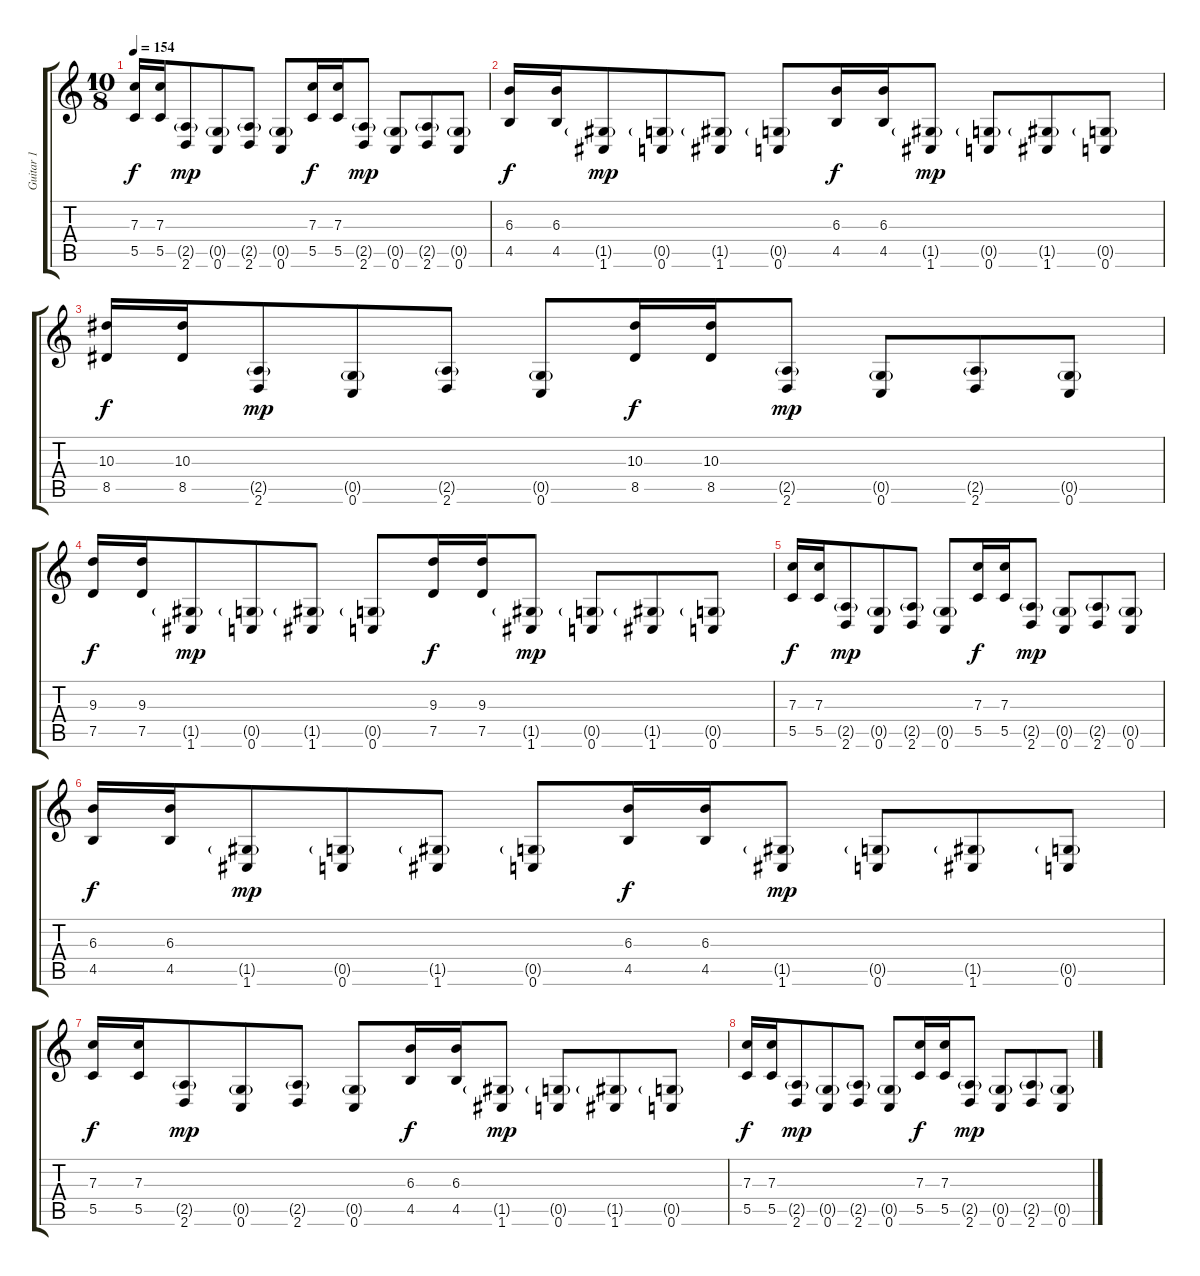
\track ("Guitar 1" "Guitar 1") {instrument overdrivenguitar}
\staff {score tabs}
\tuning (D4 A3 F3 C3 G2 C2) {hide}
\ts (10 8)
\tempo 154
\clef g2
\ks c
(7.3 5.5).16{dy f instrument overdrivenguitar} (7.3 5.5).16 (2.5{g} 2.6).8{dy mp} (0.5{g} 0.6).8 (2.5{g} 2.6).8 (0.5{g} 0.6).8 (7.3 5.5).16{dy f} (7.3 5.5).16 (2.5{g} 2.6).8{dy mp} (0.5{g} 0.6).8 (2.5{g} 2.6).8 (0.5{g} 0.6).8 |
(6.3 4.5).16{dy f} (6.3 4.5).16 (1.5{g} 1.6).8{dy mp} (0.5{g} 0.6).8 (1.5{g} 1.6).8 (0.5{g} 0.6).8 (6.3 4.5).16{dy f} (6.3 4.5).16 (1.5{g} 1.6).8{dy mp} (0.5{g} 0.6).8 (1.5{g} 1.6).8 (0.5{g} 0.6).8 |
(10.3 8.5).16{dy f} (10.3 8.5).16 (2.5{g} 2.6).8{dy mp} (0.5{g} 0.6).8 (2.5{g} 2.6).8 (0.5{g} 0.6).8 (10.3 8.5).16{dy f} (10.3 8.5).16 (2.5{g} 2.6).8{dy mp} (0.5{g} 0.6).8 (2.5{g} 2.6).8 (0.5{g} 0.6).8 |
(9.3 7.5).16{dy f} (9.3 7.5).16 (1.5{g} 1.6).8{dy mp} (0.5{g} 0.6).8 (1.5{g} 1.6).8 (0.5{g} 0.6).8 (9.3 7.5).16{dy f} (9.3 7.5).16 (1.5{g} 1.6).8{dy mp} (0.5{g} 0.6).8 (1.5{g} 1.6).8 (0.5{g} 0.6).8 |
(7.3 5.5).16{dy f} (7.3 5.5).16 (2.5{g} 2.6).8{dy mp} (0.5{g} 0.6).8 (2.5{g} 2.6).8 (0.5{g} 0.6).8 (7.3 5.5).16{dy f} (7.3 5.5).16 (2.5{g} 2.6).8{dy mp} (0.5{g} 0.6).8 (2.5{g} 2.6).8 (0.5{g} 0.6).8 |
(6.3 4.5).16{dy f} (6.3 4.5).16 (1.5{g} 1.6).8{dy mp} (0.5{g} 0.6).8 (1.5{g} 1.6).8 (0.5{g} 0.6).8 (6.3 4.5).16{dy f} (6.3 4.5).16 (1.5{g} 1.6).8{dy mp} (0.5{g} 0.6).8 (1.5{g} 1.6).8 (0.5{g} 0.6).8 |
(7.3 5.5).16{dy f} (7.3 5.5).16 (2.5{g} 2.6).8{dy mp} (0.5{g} 0.6).8 (2.5{g} 2.6).8 (0.5{g} 0.6).8 (6.3 4.5).16{dy f} (6.3 4.5).16 (1.5{g} 1.6).8{dy mp} (0.5{g} 0.6).8 (1.5{g} 1.6).8 (0.5{g} 0.6).8 |
(7.3 5.5).16{dy f} (7.3 5.5).16 (2.5{g} 2.6).8{dy mp} (0.5{g} 0.6).8 (2.5{g} 2.6).8 (0.5{g} 0.6).8 (7.3 5.5).16{dy f} (7.3 5.5).16 (2.5{g} 2.6).8{dy mp} (0.5{g} 0.6).8 (2.5{g} 2.6).8 (0.5{g} 0.6).8
